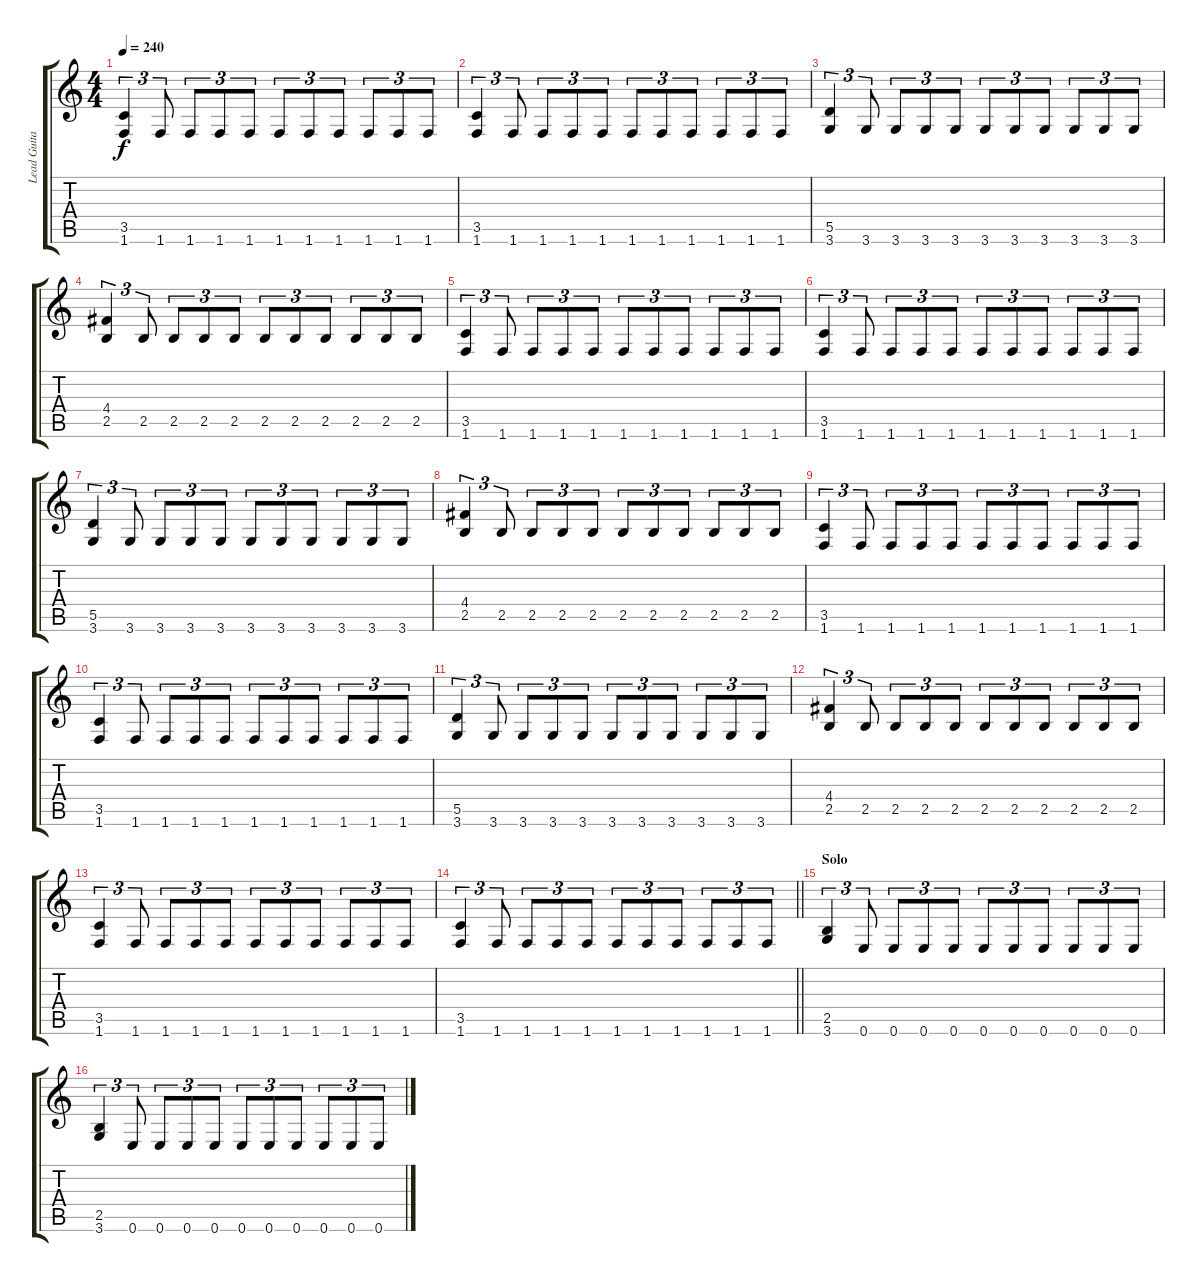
\track ("Lead Guitar" "Lead Guita") {instrument distortionguitar}
\staff {score tabs}
\tuning (E4 B3 G3 D3 A2 E2) {hide}
\ts (4 4)
\tempo 240
\clef g2
\ks c
(3.5 1.6).4{tu (3 2) dy f} 1.6.8{tu (3 2)} 1.6.8{tu (3 2)} 1.6.8{tu (3 2)} 1.6.8{tu (3 2)} 1.6.8{tu (3 2)} 1.6.8{tu (3 2)} 1.6.8{tu (3 2)} 1.6.8{tu (3 2)} 1.6.8{tu (3 2)} 1.6.8{tu (3 2)} |
(3.5 1.6).4{tu (3 2)} 1.6.8{tu (3 2)} 1.6.8{tu (3 2)} 1.6.8{tu (3 2)} 1.6.8{tu (3 2)} 1.6.8{tu (3 2)} 1.6.8{tu (3 2)} 1.6.8{tu (3 2)} 1.6.8{tu (3 2)} 1.6.8{tu (3 2)} 1.6.8{tu (3 2)} |
(5.5 3.6).4{tu (3 2)} 3.6.8{tu (3 2)} 3.6.8{tu (3 2)} 3.6.8{tu (3 2)} 3.6.8{tu (3 2)} 3.6.8{tu (3 2)} 3.6.8{tu (3 2)} 3.6.8{tu (3 2)} 3.6.8{tu (3 2)} 3.6.8{tu (3 2)} 3.6.8{tu (3 2)} |
(4.4 2.5).4{tu (3 2)} 2.5.8{tu (3 2)} 2.5.8{tu (3 2)} 2.5.8{tu (3 2)} 2.5.8{tu (3 2)} 2.5.8{tu (3 2)} 2.5.8{tu (3 2)} 2.5.8{tu (3 2)} 2.5.8{tu (3 2)} 2.5.8{tu (3 2)} 2.5.8{tu (3 2)} |
(3.5 1.6).4{tu (3 2)} 1.6.8{tu (3 2)} 1.6.8{tu (3 2)} 1.6.8{tu (3 2)} 1.6.8{tu (3 2)} 1.6.8{tu (3 2)} 1.6.8{tu (3 2)} 1.6.8{tu (3 2)} 1.6.8{tu (3 2)} 1.6.8{tu (3 2)} 1.6.8{tu (3 2)} |
(3.5 1.6).4{tu (3 2)} 1.6.8{tu (3 2)} 1.6.8{tu (3 2)} 1.6.8{tu (3 2)} 1.6.8{tu (3 2)} 1.6.8{tu (3 2)} 1.6.8{tu (3 2)} 1.6.8{tu (3 2)} 1.6.8{tu (3 2)} 1.6.8{tu (3 2)} 1.6.8{tu (3 2)} |
(5.5 3.6).4{tu (3 2)} 3.6.8{tu (3 2)} 3.6.8{tu (3 2)} 3.6.8{tu (3 2)} 3.6.8{tu (3 2)} 3.6.8{tu (3 2)} 3.6.8{tu (3 2)} 3.6.8{tu (3 2)} 3.6.8{tu (3 2)} 3.6.8{tu (3 2)} 3.6.8{tu (3 2)} |
(4.4 2.5).4{tu (3 2)} 2.5.8{tu (3 2)} 2.5.8{tu (3 2)} 2.5.8{tu (3 2)} 2.5.8{tu (3 2)} 2.5.8{tu (3 2)} 2.5.8{tu (3 2)} 2.5.8{tu (3 2)} 2.5.8{tu (3 2)} 2.5.8{tu (3 2)} 2.5.8{tu (3 2)} |
(3.5 1.6).4{tu (3 2)} 1.6.8{tu (3 2)} 1.6.8{tu (3 2)} 1.6.8{tu (3 2)} 1.6.8{tu (3 2)} 1.6.8{tu (3 2)} 1.6.8{tu (3 2)} 1.6.8{tu (3 2)} 1.6.8{tu (3 2)} 1.6.8{tu (3 2)} 1.6.8{tu (3 2)} |
(3.5 1.6).4{tu (3 2)} 1.6.8{tu (3 2)} 1.6.8{tu (3 2)} 1.6.8{tu (3 2)} 1.6.8{tu (3 2)} 1.6.8{tu (3 2)} 1.6.8{tu (3 2)} 1.6.8{tu (3 2)} 1.6.8{tu (3 2)} 1.6.8{tu (3 2)} 1.6.8{tu (3 2)} |
(5.5 3.6).4{tu (3 2)} 3.6.8{tu (3 2)} 3.6.8{tu (3 2)} 3.6.8{tu (3 2)} 3.6.8{tu (3 2)} 3.6.8{tu (3 2)} 3.6.8{tu (3 2)} 3.6.8{tu (3 2)} 3.6.8{tu (3 2)} 3.6.8{tu (3 2)} 3.6.8{tu (3 2)} |
(4.4 2.5).4{tu (3 2)} 2.5.8{tu (3 2)} 2.5.8{tu (3 2)} 2.5.8{tu (3 2)} 2.5.8{tu (3 2)} 2.5.8{tu (3 2)} 2.5.8{tu (3 2)} 2.5.8{tu (3 2)} 2.5.8{tu (3 2)} 2.5.8{tu (3 2)} 2.5.8{tu (3 2)} |
(3.5 1.6).4{tu (3 2)} 1.6.8{tu (3 2)} 1.6.8{tu (3 2)} 1.6.8{tu (3 2)} 1.6.8{tu (3 2)} 1.6.8{tu (3 2)} 1.6.8{tu (3 2)} 1.6.8{tu (3 2)} 1.6.8{tu (3 2)} 1.6.8{tu (3 2)} 1.6.8{tu (3 2)} |
\barLineRight lightlight
(3.5 1.6).4{tu (3 2)} 1.6.8{tu (3 2)} 1.6.8{tu (3 2)} 1.6.8{tu (3 2)} 1.6.8{tu (3 2)} 1.6.8{tu (3 2)} 1.6.8{tu (3 2)} 1.6.8{tu (3 2)} 1.6.8{tu (3 2)} 1.6.8{tu (3 2)} 1.6.8{tu (3 2)} |
\section ("" "Solo")
(2.5 3.6).4{tu (3 2)} 0.6.8{tu (3 2)} 0.6.8{tu (3 2)} 0.6.8{tu (3 2)} 0.6.8{tu (3 2)} 0.6.8{tu (3 2)} 0.6.8{tu (3 2)} 0.6.8{tu (3 2)} 0.6.8{tu (3 2)} 0.6.8{tu (3 2)} 0.6.8{tu (3 2)} |
(2.5 3.6).4{tu (3 2)} 0.6.8{tu (3 2)} 0.6.8{tu (3 2)} 0.6.8{tu (3 2)} 0.6.8{tu (3 2)} 0.6.8{tu (3 2)} 0.6.8{tu (3 2)} 0.6.8{tu (3 2)} 0.6.8{tu (3 2)} 0.6.8{tu (3 2)} 0.6.8{tu (3 2)}
